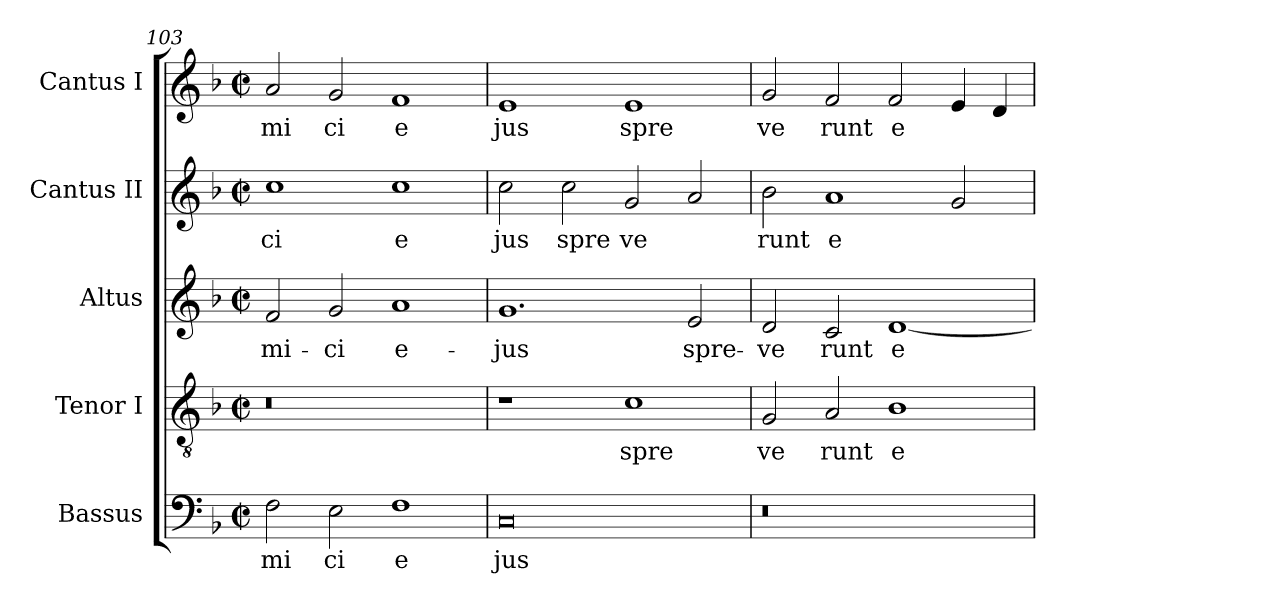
**kern	**text	**kern	**text	**kern	**text	**kern	**text	**kern	**text
*part5	*part5	*part4	*part4	*part3	*part3	*part2	*part2	*part1	*part1
*staff5	*staff5	*staff4	*staff4	*staff3	*staff3	*staff2	*staff2	*staff1	*staff1
*I"Bassus	*	*I"Tenor I	*	*I"Altus	*	*I"Cantus II	*	*I"Cantus I	*
*clefF4	*	*clefGv2	*	*clefG2	*	*clefG2	*	*clefG2	*
*k[b-]	*	*k[b-]	*	*k[b-]	*	*k[b-]	*	*k[b-]	*
*F:	*	*F:	*	*F:	*	*F:	*	*F:	*
*M2/2	*	*M2/2	*	*M2/2	*	*M2/2	*	*M2/2	*
*met(c|)	*	*met(c|)	*	*met(c|)	*	*met(c|)	*	*met(c|)	*
=103	=103	=103	=103	=103	=103	=103	=103	=103	=103
!	!LO:LY:b:cj	!	!	!	!LO:LY:b:cj	!	!LO:LY:b:cj	!	!LO:LY:b:cj
2F\	mi	0r	.	2f/	-mi-	1cc	ci	2a/	mi
!	!LO:LY:b:cj	!	!	!	!LO:LY:b:cj	!	!	!	!LO:LY:b:cj
2E\	ci	.	.	2g/	-ci	.	.	2g/	ci
!	!LO:LY:b:cj	!	!	!	!LO:LY:b:cj	!	!LO:LY:b:cj	!	!LO:LY:b:cj
1F	e	.	.	1a	e-	1cc	e	1f	e
=104	=104	=104	=104	=104	=104	=104	=104	=104	=104
!	!LO:LY:b:cj	!	!	!	!LO:LY:b:cj	!	!LO:LY:b:cj	!	!LO:LY:b:cj
0C	jus	1r	.	1.g	-jus	2cc\	jus	1e	jus
!	!	!	!	!	!	!	!LO:LY:b:cj	!	!
.	.	.	.	.	.	2cc\	spre	.	.
!	!	!	!LO:LY:b:cj	!	!	!	!LO:LY:b:cj	!	!LO:LY:b:cj
.	.	1c	spre	.	.	2g/	ve	1e	spre
!	!	!	!	!	!LO:LY:b:cj	!	!	!	!
.	.	.	.	2e/	spre-	2a/	.	.	.
!!LO:LB:g=z
=105	=105	=105	=105	=105	=105	=105	=105	=105	=105
!	!	!	!LO:LY:b:cj	!	!LO:LY:b:cj	!	!LO:LY:b:cj	!	!LO:LY:b:cj
0r	.	2G/	ve	2d/	-ve	2b-\	runt	2g/	ve
!	!	!	!LO:LY:b:cj	!	!LO:LY:b:cj	!	!LO:LY:b:rj	!	!LO:LY:b:cj
.	.	2A/	runt	2c/	runt	1a	e	2f/	runt
!	!	!	!LO:LY:b:cj	!	!LO:LY:b:rj	!	!	!	!LO:LY:b:cj
.	.	1B-	e-	[<1d	e-	.	.	2f/	e
.	.	.	.	.	.	2g/	.	4e/	.
.	.	.	.	.	.	.	.	4d/	.
=	=	=	=	=	=	=	=	=	=
*-	*-	*-	*-	*-	*-	*-	*-	*-	*-
